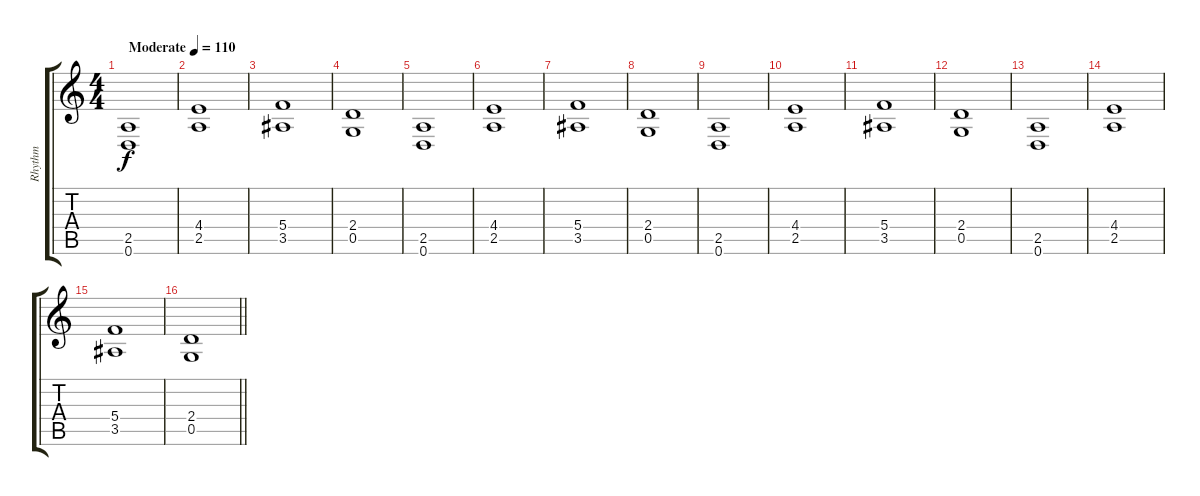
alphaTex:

\track ("Rhythm" "Rhythm") {instrument distortionguitar}
\staff {score tabs}
\tuning (D4 A3 F3 C3 G2 D2) {hide}
\ts (4 4)
\section ("" "")
\tempo (110 "Moderate")
\clef g2
\ks c
(2.5 0.6).1{dy f instrument distortionguitar} |
(4.4 2.5).1 |
(5.4 3.5).1 |
(2.4 0.5).1 |
(2.5 0.6).1 |
(4.4 2.5).1 |
(5.4 3.5).1 |
(2.4 0.5).1 |
(2.5 0.6).1 |
(4.4 2.5).1 |
(5.4 3.5).1 |
(2.4 0.5).1 |
(2.5 0.6).1 |
(4.4 2.5).1 |
(5.4 3.5).1 |
\barLineRight lightlight
(2.4 0.5).1
